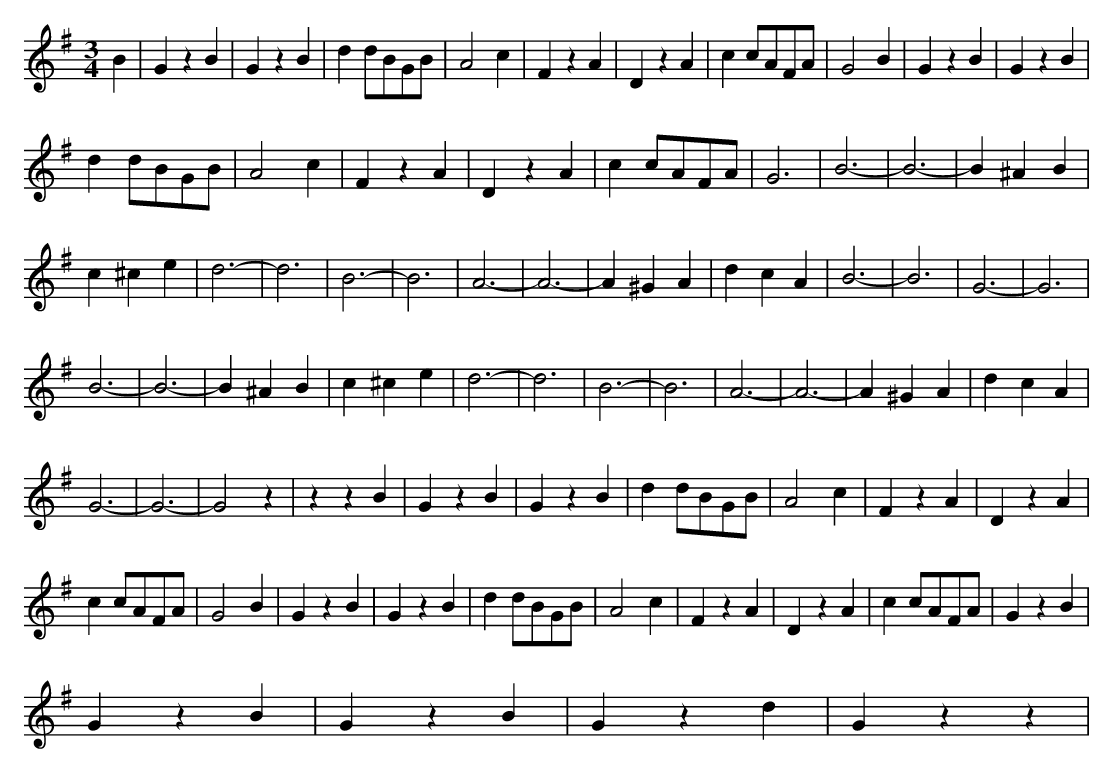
X:1
M:3/4
K:G
B2|G2z2B2|G2z2B2|d2dBGB|A4c2|F2z2A2|D2z2A2|c2cAFA|G4B2|G2z2B2|G2z2B2|
d2dBGB|A4c2|F2z2A2|D2z2A2|c2cAFA|G6|B6-|B6-|B2 ^A2B2|
c2^c2e2|d6-|d6|B6-|B6|A6-|A6-|A2 ^G2A2|d2c2A2|B6-|B6|G6-|G6|
B6-|B6-|B2^A2B2|c2^c2e2|d6-|d6|B6-|B6|A6-|A6-|A2 ^G2A2|d2c2A2|
G6-|G6-|G4z2|z2z2B2|G2z2B2|G2z2B2|d2 dBGB|A4c2|F2z2A2|D2z2A2|
c2cAFA|G4B2|G2z2B2|G2z2B2|d2dBGB|A4c2|F2z2A2|D2z2A2|c2cAFA|G2z2B2|
G2z2B2|G2z2B2|G2z2d2|G2z2z2|
